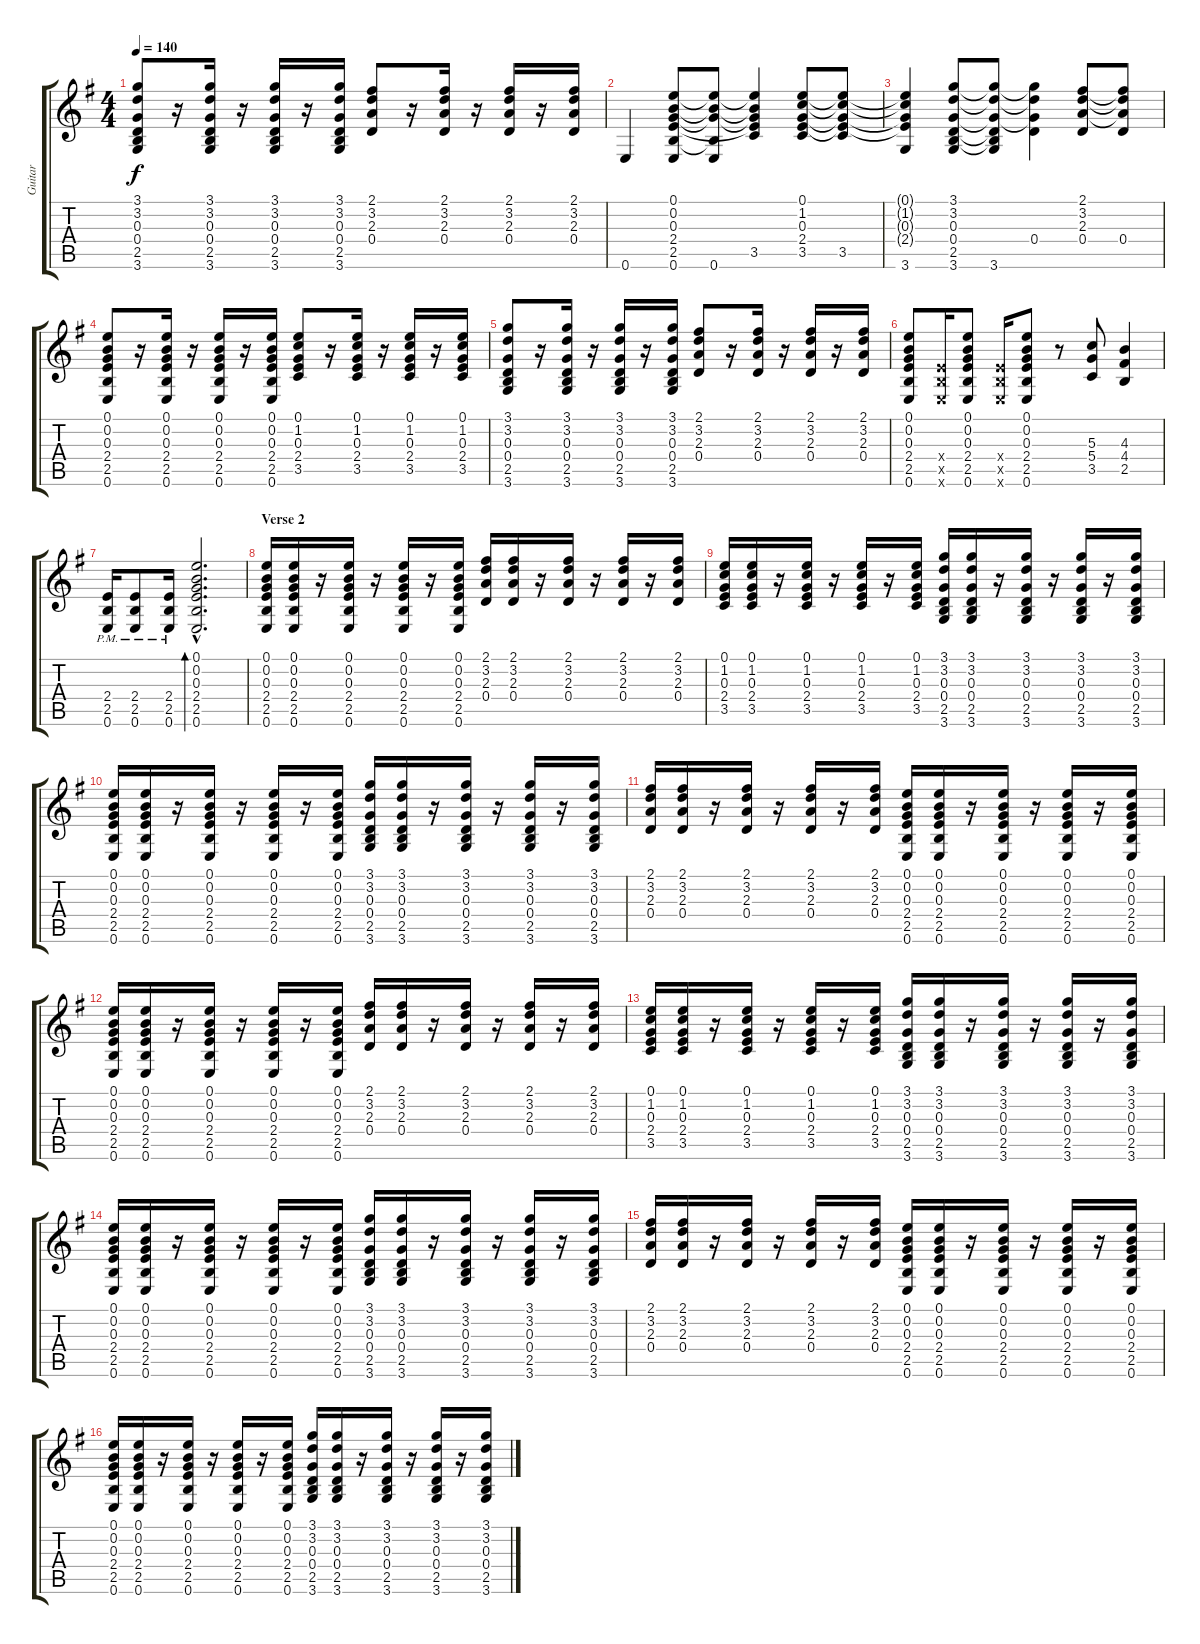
\track ("Guitar" "Guitar") {instrument overdrivenguitar}
\staff {score tabs}
\tuning (E4 B3 G3 D3 A2 E2) {hide}
\ts (4 4)
\tempo 140
\clef g2
\ks g
(3.1 3.2 0.3 0.4 2.5 3.6).8{dy f} r.16 (3.1 3.2 0.3 0.4 2.5 3.6).16 r.16 (3.1 3.2 0.3 0.4 2.5 3.6).16 r.16 (3.1 3.2 0.3 0.4 2.5 3.6).16 (2.1 3.2 2.3 0.4).8 r.16 (2.1 3.2 2.3 0.4).16 r.16 (2.1 3.2 2.3 0.4).16 r.16 (2.1 3.2 2.3 0.4).16 |
0.6.4 (0.1 0.2 0.3 2.4 2.5 0.6).8 (0.1{t} 0.2{t} 0.3{t} 2.5{t} 0.6).8 (0.1{t} 0.2{t} 0.3{t} 2.4{t} 3.5).4 (0.1 1.2 0.3 2.4 3.5).8 (0.1{t} 1.2{t} 0.3{t} 2.4{t} 3.5).8 |
(0.1{t} 1.2{t} 0.3{t} 2.4{t} 3.6).4 (3.1 3.2 0.3 0.4 2.5 3.6).8 (3.1{t} 3.2{t} 0.3{t} 0.4{t} 2.5{t} 3.6).8 (3.1{t} 3.2{t} 0.3{t} 0.4).4 (2.1 3.2 2.3 0.4).8 (2.1{t} 3.2{t} 2.3{t} 0.4).8 |
(0.1 0.2 0.3 2.4 2.5 0.6).8 r.16 (0.1 0.2 0.3 2.4 2.5 0.6).16 r.16 (0.1 0.2 0.3 2.4 2.5 0.6).16 r.16 (0.1 0.2 0.3 2.4 2.5 0.6).16 (0.1 1.2 0.3 2.4 3.5).8 r.16 (0.1 1.2 0.3 2.4 3.5).16 r.16 (0.1 1.2 0.3 2.4 3.5).16 r.16 (0.1 1.2 0.3 2.4 3.5).16 |
(3.1 3.2 0.3 0.4 2.5 3.6).8 r.16 (3.1 3.2 0.3 0.4 2.5 3.6).16 r.16 (3.1 3.2 0.3 0.4 2.5 3.6).16 r.16 (3.1 3.2 0.3 0.4 2.5 3.6).16 (2.1 3.2 2.3 0.4).8 r.16 (2.1 3.2 2.3 0.4).16 r.16 (2.1 3.2 2.3 0.4).16 r.16 (2.1 3.2 2.3 0.4).16 |
(0.1 0.2 0.3 2.4 2.5 0.6).8 (2.4{x} 2.5{x} 0.6{x}).16 (0.1 0.2 0.3 2.4 2.5 0.6).8 (2.4{x} 2.5{x} 0.6{x}).16 (0.1 0.2 0.3 2.4 2.5 0.6).8 r.8 (5.3 5.4 3.5).8 (4.3 4.4 2.5).4 |
(2.4 2.5{pm} 0.6).16 (2.4{pm} 2.5 0.6).8 (2.4 2.5{pm} 0.6).16 (0.1{hac} 0.2{hac} 0.3{hac} 2.4{hac} 2.5{hac} 0.6{hac}).2{d bd 60} |
\section ("" "Verse 2")
(0.1 0.2 0.3 2.4 2.5 0.6).16 (0.1 0.2 0.3 2.4 2.5 0.6).16 r.16 (0.1 0.2 0.3 2.4 2.5 0.6).16 r.16 (0.1 0.2 0.3 2.4 2.5 0.6).16 r.16 (0.1 0.2 0.3 2.4 2.5 0.6).16 (2.1 3.2 2.3 0.4).16 (2.1 3.2 2.3 0.4).16 r.16 (2.1 3.2 2.3 0.4).16 r.16 (2.1 3.2 2.3 0.4).16 r.16 (2.1 3.2 2.3 0.4).16 |
(0.1 1.2 0.3 2.4 3.5).16 (0.1 1.2 0.3 2.4 3.5).16 r.16 (0.1 1.2 0.3 2.4 3.5).16 r.16 (0.1 1.2 0.3 2.4 3.5).16 r.16 (0.1 1.2 0.3 2.4 3.5).16 (3.1 3.2 0.3 0.4 2.5 3.6).16 (3.1 3.2 0.3 0.4 2.5 3.6).16 r.16 (3.1 3.2 0.3 0.4 2.5 3.6).16 r.16 (3.1 3.2 0.3 0.4 2.5 3.6).16 r.16 (3.1 3.2 0.3 0.4 2.5 3.6).16 |
(0.1 0.2 0.3 2.4 2.5 0.6).16 (0.1 0.2 0.3 2.4 2.5 0.6).16 r.16 (0.1 0.2 0.3 2.4 2.5 0.6).16 r.16 (0.1 0.2 0.3 2.4 2.5 0.6).16 r.16 (0.1 0.2 0.3 2.4 2.5 0.6).16 (3.1 3.2 0.3 0.4 2.5 3.6).16 (3.1 3.2 0.3 0.4 2.5 3.6).16 r.16 (3.1 3.2 0.3 0.4 2.5 3.6).16 r.16 (3.1 3.2 0.3 0.4 2.5 3.6).16 r.16 (3.1 3.2 0.3 0.4 2.5 3.6).16 |
(2.1 3.2 2.3 0.4).16 (2.1 3.2 2.3 0.4).16 r.16 (2.1 3.2 2.3 0.4).16 r.16 (2.1 3.2 2.3 0.4).16 r.16 (2.1 3.2 2.3 0.4).16 (0.1 0.2 0.3 2.4 2.5 0.6).16 (0.1 0.2 0.3 2.4 2.5 0.6).16 r.16 (0.1 0.2 0.3 2.4 2.5 0.6).16 r.16 (0.1 0.2 0.3 2.4 2.5 0.6).16 r.16 (0.1 0.2 0.3 2.4 2.5 0.6).16 |
(0.1 0.2 0.3 2.4 2.5 0.6).16 (0.1 0.2 0.3 2.4 2.5 0.6).16 r.16 (0.1 0.2 0.3 2.4 2.5 0.6).16 r.16 (0.1 0.2 0.3 2.4 2.5 0.6).16 r.16 (0.1 0.2 0.3 2.4 2.5 0.6).16 (2.1 3.2 2.3 0.4).16 (2.1 3.2 2.3 0.4).16 r.16 (2.1 3.2 2.3 0.4).16 r.16 (2.1 3.2 2.3 0.4).16 r.16 (2.1 3.2 2.3 0.4).16 |
(0.1 1.2 0.3 2.4 3.5).16 (0.1 1.2 0.3 2.4 3.5).16 r.16 (0.1 1.2 0.3 2.4 3.5).16 r.16 (0.1 1.2 0.3 2.4 3.5).16 r.16 (0.1 1.2 0.3 2.4 3.5).16 (3.1 3.2 0.3 0.4 2.5 3.6).16 (3.1 3.2 0.3 0.4 2.5 3.6).16 r.16 (3.1 3.2 0.3 0.4 2.5 3.6).16 r.16 (3.1 3.2 0.3 0.4 2.5 3.6).16 r.16 (3.1 3.2 0.3 0.4 2.5 3.6).16 |
(0.1 0.2 0.3 2.4 2.5 0.6).16 (0.1 0.2 0.3 2.4 2.5 0.6).16 r.16 (0.1 0.2 0.3 2.4 2.5 0.6).16 r.16 (0.1 0.2 0.3 2.4 2.5 0.6).16 r.16 (0.1 0.2 0.3 2.4 2.5 0.6).16 (3.1 3.2 0.3 0.4 2.5 3.6).16 (3.1 3.2 0.3 0.4 2.5 3.6).16 r.16 (3.1 3.2 0.3 0.4 2.5 3.6).16 r.16 (3.1 3.2 0.3 0.4 2.5 3.6).16 r.16 (3.1 3.2 0.3 0.4 2.5 3.6).16 |
(2.1 3.2 2.3 0.4).16 (2.1 3.2 2.3 0.4).16 r.16 (2.1 3.2 2.3 0.4).16 r.16 (2.1 3.2 2.3 0.4).16 r.16 (2.1 3.2 2.3 0.4).16 (0.1 0.2 0.3 2.4 2.5 0.6).16 (0.1 0.2 0.3 2.4 2.5 0.6).16 r.16 (0.1 0.2 0.3 2.4 2.5 0.6).16 r.16 (0.1 0.2 0.3 2.4 2.5 0.6).16 r.16 (0.1 0.2 0.3 2.4 2.5 0.6).16 |
(0.1 0.2 0.3 2.4 2.5 0.6).16 (0.1 0.2 0.3 2.4 2.5 0.6).16 r.16 (0.1 0.2 0.3 2.4 2.5 0.6).16 r.16 (0.1 0.2 0.3 2.4 2.5 0.6).16 r.16 (0.1 0.2 0.3 2.4 2.5 0.6).16 (3.1 3.2 0.3 0.4 2.5 3.6).16 (3.1 3.2 0.3 0.4 2.5 3.6).16 r.16 (3.1 3.2 0.3 0.4 2.5 3.6).16 r.16 (3.1 3.2 0.3 0.4 2.5 3.6).16 r.16 (3.1 3.2 0.3 0.4 2.5 3.6).16
